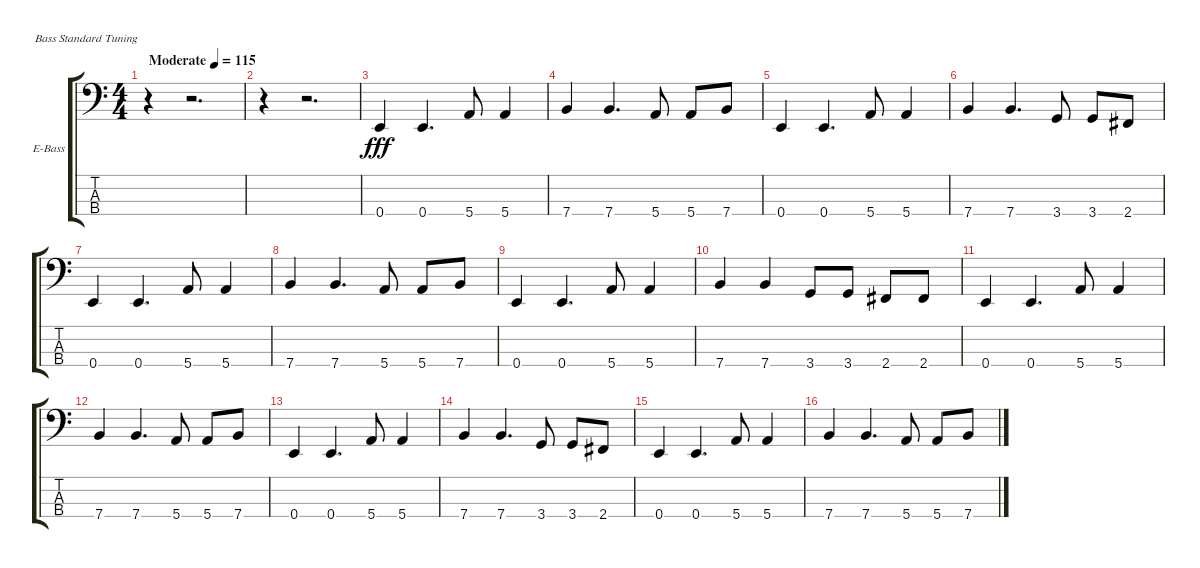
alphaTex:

\bracketExtendMode groupsimilarinstruments
\firstSystemTrackNameOrientation horizontal
\otherSystemsTrackNameOrientation horizontal
\track ("Bass Guitar" "E-Bass") {instrument electricbassfinger}
\staff {score tabs}
\tuning (G2 D2 A1 E1)
\ts (4 4)
\beaming (8 2 2 2 2)
\tempo (115 "Moderate")
\clef f4
\ks c
r.4{dy fff instrument electricbassfinger} r.2{d} |
r.4 r.2{d} |
0.4.4 0.4.4{d} 5.4.8 5.4.4 |
7.4.4 7.4.4{d} 5.4.8 5.4.8 7.4.8 |
0.4.4 0.4.4{d} 5.4.8 5.4.4 |
7.4.4 7.4.4{d} 3.4.8 3.4.8 2.4.8 |
0.4.4 0.4.4{d} 5.4.8 5.4.4 |
7.4.4 7.4.4{d} 5.4.8 5.4.8 7.4.8 |
0.4.4 0.4.4{d} 5.4.8 5.4.4 |
7.4.4 7.4.4 3.4.8 3.4.8 2.4.8 2.4.8 |
0.4.4 0.4.4{d} 5.4.8 5.4.4 |
7.4.4 7.4.4{d} 5.4.8 5.4.8 7.4.8 |
0.4.4 0.4.4{d} 5.4.8 5.4.4 |
7.4.4 7.4.4{d} 3.4.8 3.4.8 2.4.8 |
0.4.4 0.4.4{d} 5.4.8 5.4.4 |
7.4.4 7.4.4{d} 5.4.8 5.4.8 7.4.8
